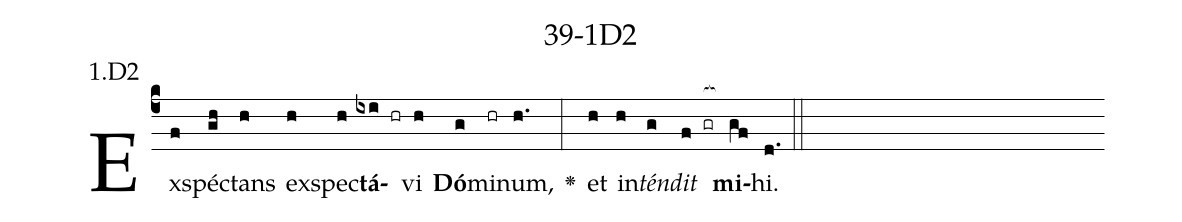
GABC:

name: 39-1D2;
annotation: 1.D2;
%%
(c4)Ex(f)spéc(gh)tans(h) ex(h)spec(h)<b>tá</b>(ixi hr)vi(h) <b>Dó</b>(g)mi(hr)num,(h.) <v>\greheightstar</v>(:) et(h) in(h)<i>tén</i>(g)<i>dit</i>(f gr[ocb:1{]) <b>mi</b>(gf[ocb:0}])hi.(d.) (::)


%E(h) u(h) o(g) u(f) a(gf) e.(d.) (::)
